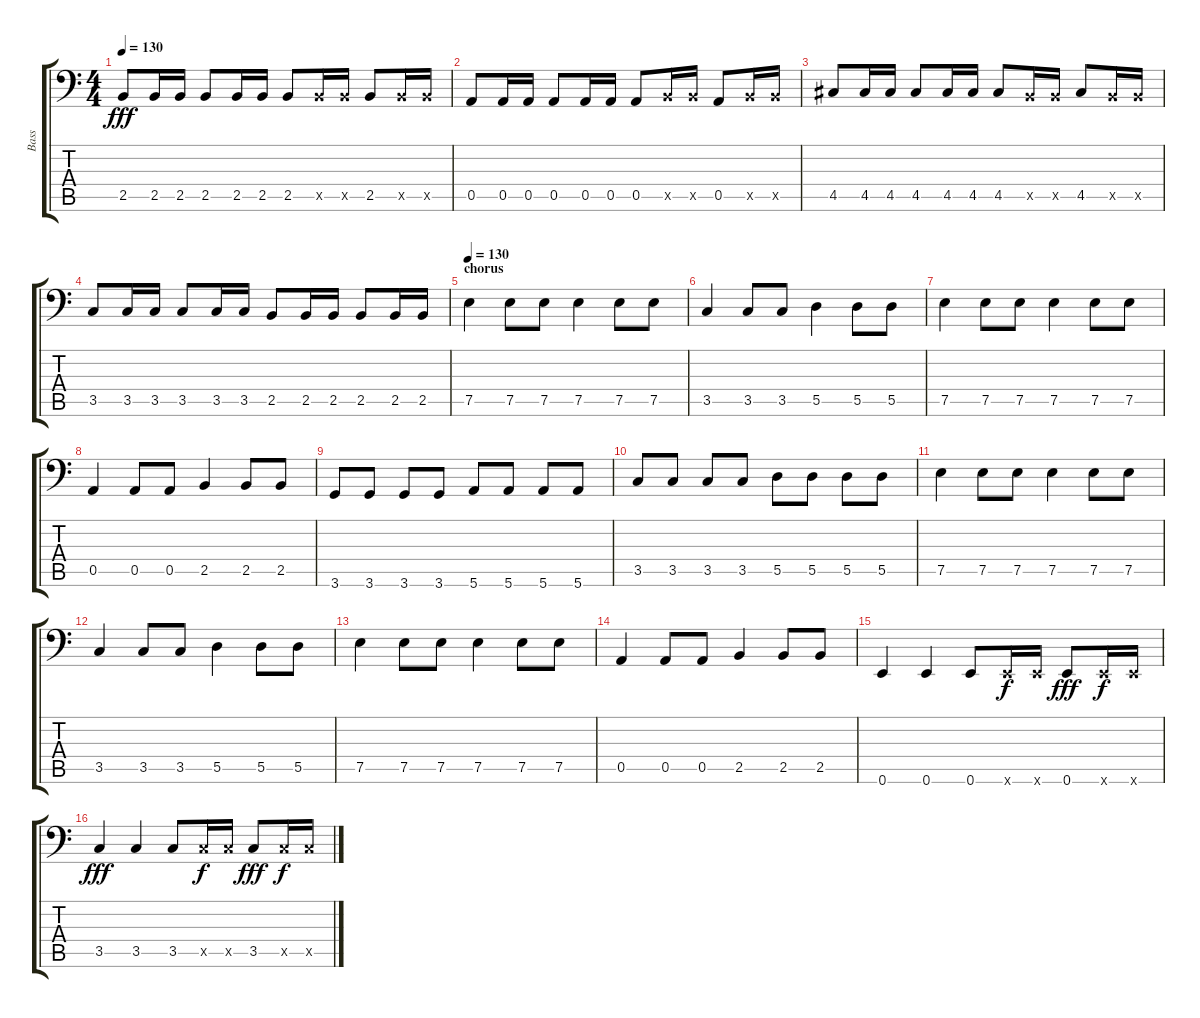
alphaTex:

\track ("Bass" "Bass") {instrument electricbassfinger}
\staff {score tabs}
\tuning (E3 B2 G2 D2 A1 E1) {hide}
\ts (4 4)
\tempo 130
\clef f4
\ks c
2.5.8{dy fff} 2.5.16 2.5.16 2.5.8 2.5.16 2.5.16 2.5.8 2.5{x}.16 2.5{x}.16 2.5.8 2.5{x}.16 2.5{x}.16 |
0.5.8 0.5.16 0.5.16 0.5.8 0.5.16 0.5.16 0.5.8 2.5{x}.16 2.5{x}.16 0.5.8 2.5{x}.16 2.5{x}.16 |
4.5.8 4.5.16 4.5.16 4.5.8 4.5.16 4.5.16 4.5.8 2.5{x}.16 2.5{x}.16 4.5.8 2.5{x}.16 2.5{x}.16 |
3.5.8 3.5.16 3.5.16 3.5.8 3.5.16 3.5.16 2.5.8 2.5.16 2.5.16 2.5.8 2.5.16 2.5.16 |
\section ("" "chorus")
\tempo 130
7.5.4 7.5.8 7.5.8 7.5.4 7.5.8 7.5.8 |
3.5.4 3.5.8 3.5.8 5.5.4 5.5.8 5.5.8 |
7.5.4 7.5.8 7.5.8 7.5.4 7.5.8 7.5.8 |
0.5.4 0.5.8 0.5.8 2.5.4 2.5.8 2.5.8 |
3.6.8 3.6.8 3.6.8 3.6.8 5.6.8 5.6.8 5.6.8 5.6.8 |
3.5.8 3.5.8 3.5.8 3.5.8 5.5.8 5.5.8 5.5.8 5.5.8 |
7.5.4 7.5.8 7.5.8 7.5.4 7.5.8 7.5.8 |
3.5.4 3.5.8 3.5.8 5.5.4 5.5.8 5.5.8 |
7.5.4 7.5.8 7.5.8 7.5.4 7.5.8 7.5.8 |
0.5.4 0.5.8 0.5.8 2.5.4 2.5.8 2.5.8 |
0.6.4 0.6.4 0.6.8 0.6{x}.16{dy f} 0.6{x}.16 0.6.8{dy fff} 0.6{x}.16{dy f} 0.6{x}.16 |
3.5.4{dy fff} 3.5.4 3.5.8 3.5{x}.16{dy f} 3.5{x}.16 3.5.8{dy fff} 3.5{x}.16{dy f} 3.5{x}.16
